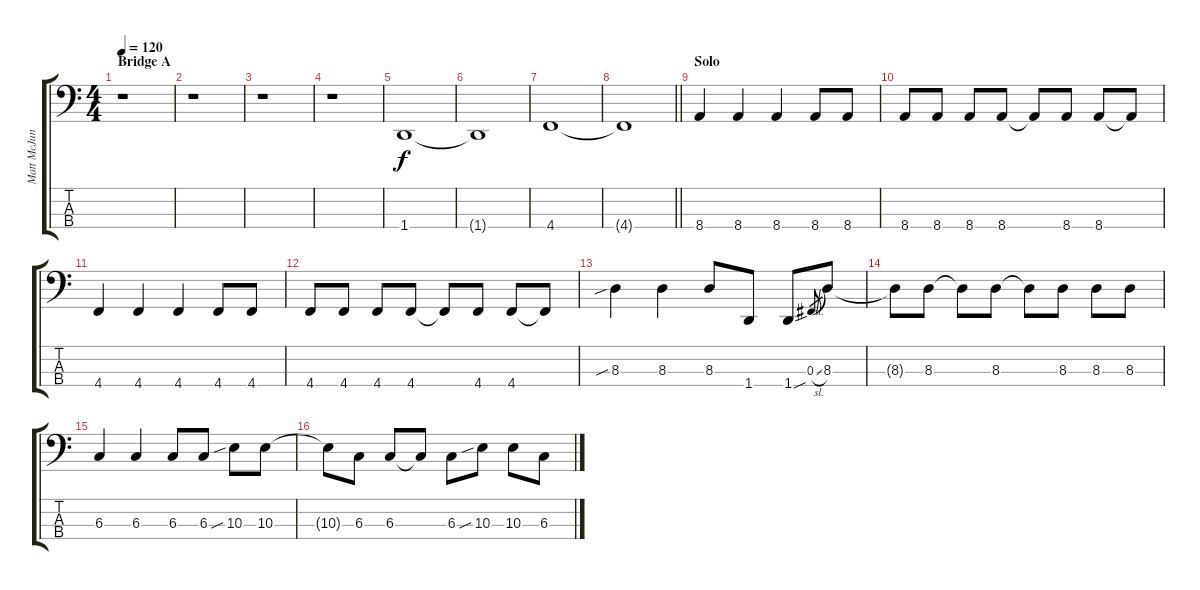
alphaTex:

\track ("Matt McJunkins" "Matt McJun") {instrument electricbasspick}
\staff {score tabs}
\tuning (E2 B1 Gb1 Db1) {hide}
\ts (4 4)
\section ("" "Bridge A")
\tempo 120
\clef f4
\ks c
r.1{dy f} |
r.1 |
r.1 |
r.1 |
1.4.1 |
1.4{t}.1 |
4.4.1 |
\barLineRight lightlight
4.4{t}.1 |
\section ("" "Solo")
8.4.4 8.4.4 8.4.4 8.4.8 8.4.8 |
8.4.8 8.4.8 8.4.8 8.4.8 8.4{t}.8 8.4.8 8.4.8 8.4{t}.8 |
4.4.4 4.4.4 4.4.4 4.4.8 4.4.8 |
4.4.8 4.4.8 4.4.8 4.4.8 4.4{t}.8 4.4.8 4.4.8 4.4{t}.8 |
8.3{sib}.4 8.3.4 8.3.8 1.4.8 1.4{sou}.8 0.3{sl}.8{gr} 8.3.8 |
8.3{t}.8 8.3.8 8.3{t}.8 8.3.8 8.3{t}.8 8.3.8 8.3.8 8.3.8 |
6.3.4 6.3.4 6.3.8 6.3.8 10.3{sib}.8 10.3.8 |
10.3{t}.8 6.3.8 6.3.8 6.3{t}.8 6.3.8 10.3{sib}.8 10.3.8 6.3.8
